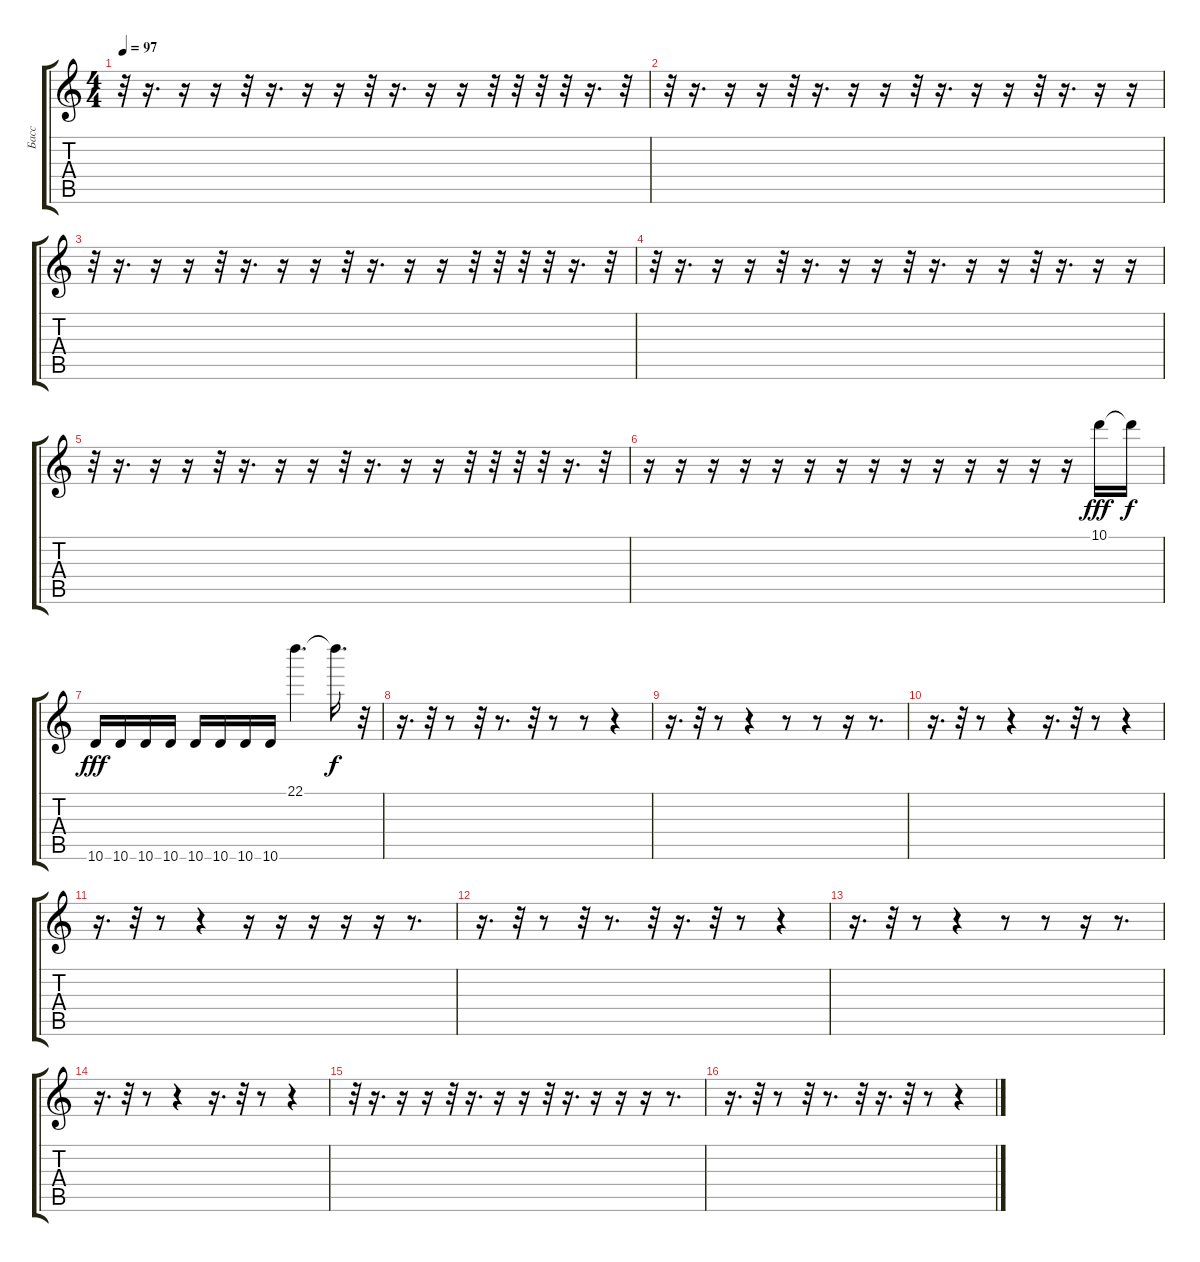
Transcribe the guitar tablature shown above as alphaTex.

\track ("Басс" "Басс") {instrument electricbassfinger}
\staff {score tabs}
\tuning (E4 B3 G3 D3 A2 E2) {hide}
\ts (4 4)
\tempo 97
\clef g2
\ks c
r.32{dy fff} r.16{d} r.16 r.16 r.32 r.16{d} r.16 r.16 r.32 r.16{d} r.16 r.16 r.32 r.32 r.32 r.32 r.16{d} r.32 |
r.32 r.16{d} r.16 r.16 r.32 r.16{d} r.16 r.16 r.32 r.16{d} r.16 r.16 r.32 r.16{d} r.16 r.16 |
r.32 r.16{d} r.16 r.16 r.32 r.16{d} r.16 r.16 r.32 r.16{d} r.16 r.16 r.32 r.32 r.32 r.32 r.16{d} r.32 |
r.32 r.16{d} r.16 r.16 r.32 r.16{d} r.16 r.16 r.32 r.16{d} r.16 r.16 r.32 r.16{d} r.16 r.16 |
r.32 r.16{d} r.16 r.16 r.32 r.16{d} r.16 r.16 r.32 r.16{d} r.16 r.16 r.32 r.32 r.32 r.32 r.16{d} r.32 |
r.16 r.16 r.16 r.16 r.16 r.16 r.16 r.16 r.16 r.16 r.16 r.16 r.16 r.16 10.1.16 10.1{t}.16{dy f} |
10.6.16{dy fff} 10.6.16 10.6.16 10.6.16 10.6.16 10.6.16 10.6.16 10.6.16 22.1.4{d} 22.1{t}.16{d dy f} r.32 |
r.16{d} r.32 r.8 r.32 r.8{d} r.32 r.8 r.8 r.4 |
r.16{d} r.32 r.8 r.4 r.8 r.8 r.16 r.8{d} |
r.16{d} r.32 r.8 r.4 r.16{d} r.32 r.8 r.4 |
r.16{d} r.32 r.8 r.4 r.16 r.16 r.16 r.16 r.16 r.8{d} |
r.16{d} r.32 r.8 r.32 r.8{d} r.32 r.16{d} r.32 r.8 r.4 |
r.16{d} r.32 r.8 r.4 r.8 r.8 r.16 r.8{d} |
r.16{d} r.32 r.8 r.4 r.16{d} r.32 r.8 r.4 |
r.32 r.16{d} r.16 r.16 r.32 r.16{d} r.16 r.16 r.32 r.16{d} r.16 r.16 r.16 r.8{d} |
r.16{d} r.32 r.8 r.32 r.8{d} r.32 r.16{d} r.32 r.8 r.4
